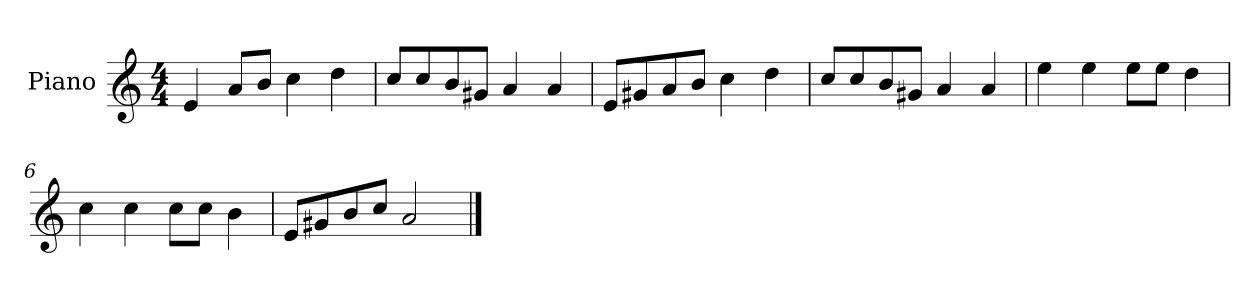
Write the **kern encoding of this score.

**kern
*part1
*staff1
*I"Piano
*I'P-no
*clefG2
*k[]
*M4/4
*MM90
=1
4e/
8a/L
8b/J
4cc\
4dd\
=2
8cc/L
8cc/
8b/
8g#X/J
4a/
4a/
=3
8e/L
8g#X/
8a/
8b/J
4cc\
4dd\
=4
8cc/L
8cc/
8b/
8g#X/J
4a/
4a/
=5
4ee\
4ee\
8ee\L
8ee\J
4dd\
=6
4cc\
4cc\
8cc\L
8cc\J
4b\
!!LO:LB:g=z
=7
8e/L
8g#X/
8b/
8cc/J
2a/
==
*-
